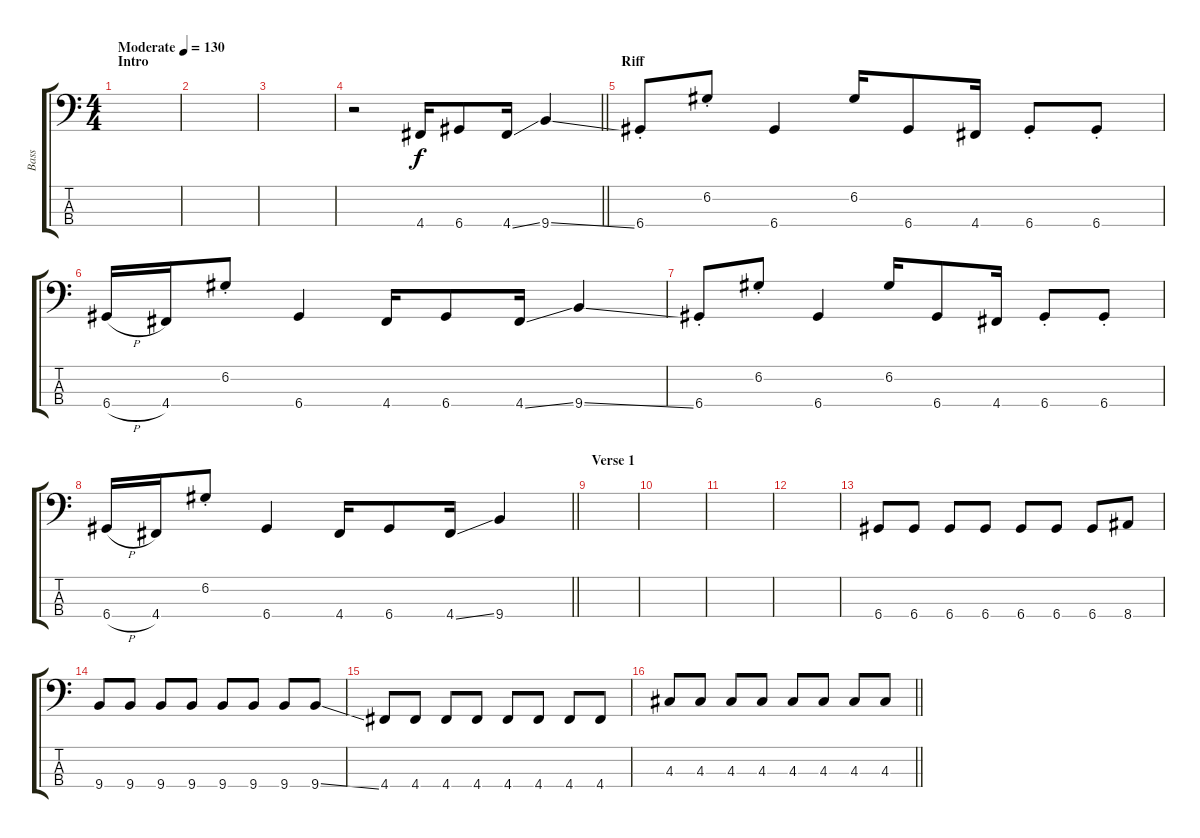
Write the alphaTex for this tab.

\track ("Bass" "Bass") {instrument electricbasspick}
\staff {score tabs}
\tuning (G2 D2 A1 D1) {hide}
\ts (4 4)
\section ("" "Intro")
\tempo (130 "Moderate")
\clef f4
\ks c
|
|
|
\barLineRight lightlight
r.2 4.4.16 6.4.8 4.4{ss}.16 9.4{ss}.4 |
\section ("" "Riff")
6.4{st}.8 6.2{st}.8 6.4.4 6.2.16 6.4.8 4.4.16 6.4{st}.8 6.4{st}.8 |
6.4{h}.16 4.4.16 6.2{st}.8 6.4.4 4.4.16 6.4.8 4.4{ss}.16 9.4{ss}.4 |
6.4{st}.8 6.2{st}.8 6.4.4 6.2.16 6.4.8 4.4.16 6.4{st}.8 6.4{st}.8 |
\barLineRight lightlight
6.4{h}.16 4.4.16 6.2{st}.8 6.4.4 4.4.16 6.4.8 4.4{ss}.16 9.4.4 |
\section ("" "Verse 1")
|
|
|
|
6.4.8 6.4.8 6.4.8 6.4.8 6.4.8 6.4.8 6.4.8 8.4.8 |
9.4.8 9.4.8 9.4.8 9.4.8 9.4.8 9.4.8 9.4.8 9.4{ss}.8 |
4.4.8 4.4.8 4.4.8 4.4.8 4.4.8 4.4.8 4.4.8 4.4.8 |
\barLineRight lightlight
4.3.8 4.3.8 4.3.8 4.3.8 4.3.8 4.3.8 4.3.8 4.3.8
